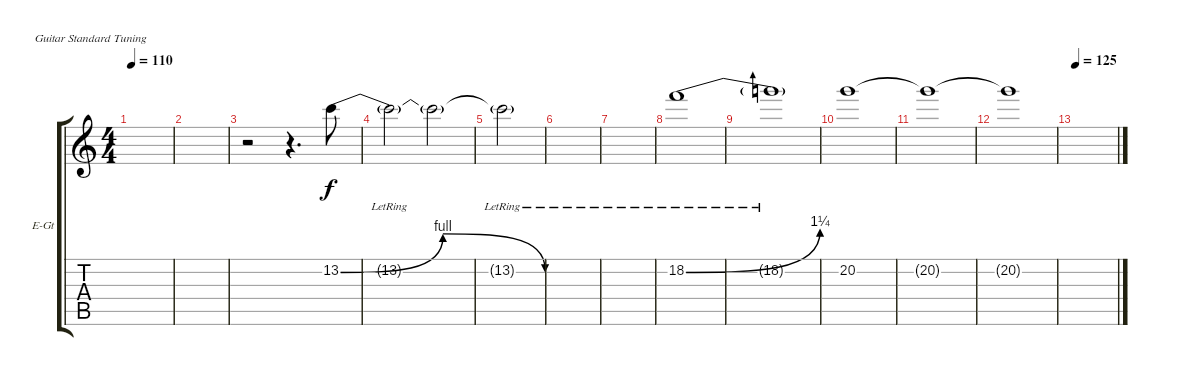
\defaultSystemsLayout 4
\bracketExtendMode groupsimilarinstruments
\firstSystemTrackNameOrientation horizontal
\otherSystemsTrackNameOrientation horizontal
\track ("Electric Guitar" "E-Gt") {instrument electricguitarclean}
\staff {score tabs}
\tuning (E4 B3 G3 D3 A2 E2)
\ts (4 4)
\tempo 110
\clef g2
\ks c
|
|
r.2 r.4{d} 13.2{be (bendrelease 0 0 0.6 4 20.4 4 43.199999999999996 0)}.8 |
13.2{lr t}.2 13.2{t}.2 |
13.2{lr t}.2 |
|
|
18.2{be (bend 0 0 30.599999999999998 5) lr}.1 |
18.2{lr t}.1 |
20.2.1 |
20.2{t}.1 |
20.2{t}.1 |
\tempo 125
